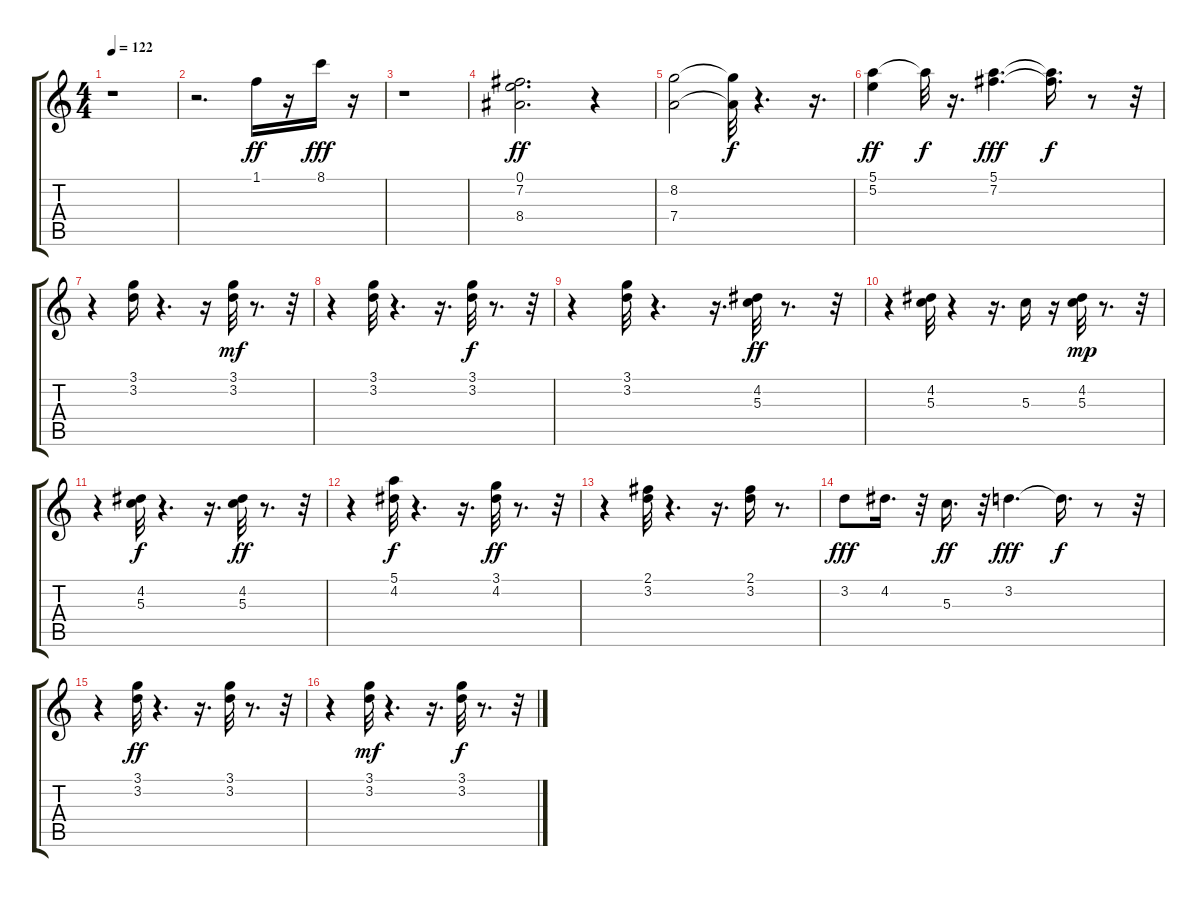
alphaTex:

\track "" {instrument acousticguitarsteel}
\staff {score tabs}
\tuning (E4 B3 G3 D3 A2 E2) {hide}
\ts (4 4)
\tempo 122
\clef g2
\ks c
r.1{dy f} |
r.2{d} 1.1.16{dy ff} r.16 8.1.16{dy fff} r.16 |
r.1 |
(0.1 7.2 8.4).2{d dy ff} r.4 |
(8.2 7.4).2 (8.2{t} 7.4{t}).32{dy f} r.4{d} r.16{d} |
(5.1 5.2).4{dy ff} 5.1{t}.32{dy f} r.16{d} (5.1 7.2).4{d dy fff} (5.1{t} 7.2{t}).16{d dy f} r.8 r.32 |
r.4 (3.1 3.2).16 r.4{d} r.16 (3.1 3.2).32{dy mf} r.8{d} r.32 |
r.4 (3.1 3.2).32 r.4{d} r.16{d} (3.1 3.2).32{dy f} r.8{d} r.32 |
r.4 (3.1 3.2).32 r.4{d} r.16{d} (4.2 5.3).32{dy ff} r.8{d} r.32 |
r.4 (4.2 5.3).32 r.4 r.16{d} 5.3.16 r.16 (4.2 5.3).32{dy mp} r.8{d} r.32 |
r.4 (4.2 5.3).32{dy f} r.4{d} r.16{d} (4.2 5.3).32{dy ff} r.8{d} r.32 |
r.4 (5.1 4.2).32{dy f} r.4{d} r.16{d} (3.1 4.2).32{dy ff} r.8{d} r.32 |
r.4 (2.1 3.2).32 r.4{d} r.16{d} (2.1 3.2).16 r.8{d} |
3.2.8{dy fff} 4.2.16{d} r.32 5.3.16{d dy ff} r.32 3.2.4{d dy fff} 3.2{t}.16{d dy f} r.8 r.32 |
r.4 (3.1 3.2).32{dy ff} r.4{d} r.16{d} (3.1 3.2).32 r.8{d} r.32 |
r.4 (3.1 3.2).32{dy mf} r.4{d} r.16{d} (3.1 3.2).32{dy f} r.8{d} r.32
